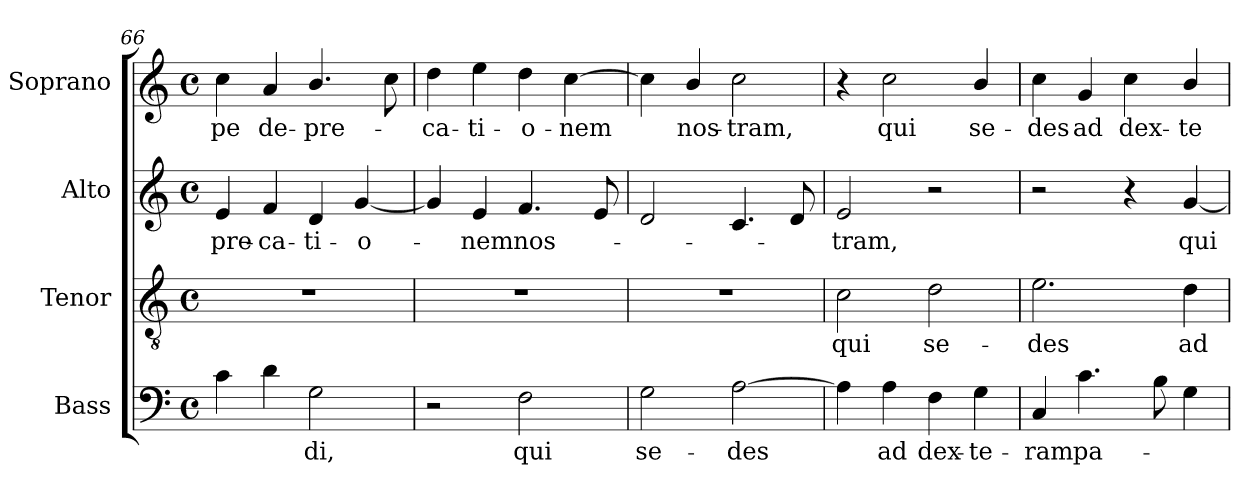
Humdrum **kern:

**kern	**text	**kern	**text	**kern	**text	**kern	**text
*part4	*part4	*part3	*part3	*part2	*part2	*part1	*part1
*staff4	*staff4	*staff3	*staff3	*staff2	*staff2	*staff1	*staff1
*I"Bass	*	*I"Tenor	*	*I"Alto	*	*I"Soprano	*
*I'B.	*	*I'T.	*	*I'A.	*	*I'S.	*
*clefF4	*	*clefGv2	*	*clefG2	*	*clefG2	*
*	*	*ITrd7c12	*	*	*	*	*
*k[]	*	*k[]	*	*k[]	*	*k[]	*
*C:	*	*C:	*	*C:	*	*C:	*
*M4/4	*	*M4/4	*	*M4/4	*	*M4/4	*
*met(c)	*	*met(c)	*	*met(c)	*	*met(c)	*
=66	=66	=66	=66	=66	=66	=66	=66
!	!	!	!	!	!LO:LY:b:color=#000000	!	!
!	!	!	!	!	!	!	!LO:LY:b:color=#000000
4ci\	.	1r	.	4ei/	-pre-	4cci\	-pe
!	!	!	!	!	!LO:LY:b:color=#000000	!	!
!	!	!	!	!	!	!	!LO:LY:b:color=#000000
4di\	.	.	.	4fi/	-ca-	4ai/	de-
!	!LO:LY:b:color=#000000	!	!	!	!	!	!
!	!	!	!	!	!LO:LY:b:color=#000000	!	!
!	!	!	!	!	!	!	!LO:LY:b:color=#000000
2Gi\	-di,	.	.	4di/	-ti-	4.bi/	-pre-
!	!	!	!	!	!LO:LY:b:color=#000000	!	!
.	.	.	.	[4gi/	-o-	.	.
.	.	.	.	.	.	8cci\	.
=67	=67	=67	=67	=67	=67	=67	=67
!	!	!	!	!	!	!	!LO:LY:b:color=#000000
2r	.	1r	.	4gi/]	.	4ddi\	-ca-
!	!	!	!	!	!LO:LY:b:color=#000000	!	!
!	!	!	!	!	!	!	!LO:LY:b:color=#000000
.	.	.	.	4ei/	-nem	4eei\	-ti-
!	!LO:LY:b:color=#000000	!	!	!	!	!	!
!	!	!	!	!	!LO:LY:b:color=#000000	!	!
!	!	!	!	!	!	!	!LO:LY:b:color=#000000
2Fi\	qui	.	.	4.fi/	nos-	4ddi\	-o-
!	!	!	!	!	!	!	!LO:LY:b:color=#000000
.	.	.	.	.	.	[4cci\	-nem
.	.	.	.	8ei/	.	.	.
=68	=68	=68	=68	=68	=68	=68	=68
!	!LO:LY:b:color=#000000	!	!	!	!	!	!
2Gi\	se-	1r	.	2di/	.	4cci\]	.
!	!	!	!	!	!	!	!LO:LY:b:color=#000000
.	.	.	.	.	.	4bi/	nos-
!	!LO:LY:b:color=#000000	!	!	!	!	!	!
!	!	!	!	!	!	!	!LO:LY:b:color=#000000
[2Ai\	-des	.	.	4.ci/	.	2cci\	-tram,
.	.	.	.	8di/	.	.	.
=69	=69	=69	=69	=69	=69	=69	=69
!	!	!	!LO:LY:b:color=#000000	!	!	!	!
!	!	!	!	!	!LO:LY:b:color=#000000	!	!
4Ai\]	.	2Ci\	qui	2ei/	-tram,	4r	.
!	!LO:LY:b:color=#000000	!	!	!	!	!	!
!	!	!	!	!	!	!	!LO:LY:b:color=#000000
4Ai\	ad	.	.	.	.	2cci\	qui
!	!LO:LY:b:color=#000000	!	!	!	!	!	!
!	!	!	!LO:LY:b:color=#000000	!	!	!	!
4Fi\	dex-	2Di\	se-	2r	.	.	.
!	!LO:LY:b:color=#000000	!	!	!	!	!	!
!	!	!	!	!	!	!	!LO:LY:b:color=#000000
4Gi\	-te-	.	.	.	.	4bi/	se-
=70	=70	=70	=70	=70	=70	=70	=70
!	!LO:LY:b:color=#000000	!	!	!	!	!	!
!	!	!	!LO:LY:b:color=#000000	!	!	!	!
!	!	!	!	!	!	!	!LO:LY:b:color=#000000
4Ci/	-ram	2.Ei\	-des	2r	.	4cci\	-des
!	!LO:LY:b:color=#000000	!	!	!	!	!	!
!	!	!	!	!	!	!	!LO:LY:b:color=#000000
4.ci\	pa-	.	.	.	.	4gi/	ad
!	!	!	!	!	!	!	!LO:LY:b:color=#000000
.	.	.	.	4r	.	4cci\	dex-
8Bi\	.	.	.	.	.	.	.
!	!	!	!LO:LY:b:color=#000000	!	!	!	!
!	!	!	!	!	!LO:LY:b:color=#000000	!	!
!	!	!	!	!	!	!	!LO:LY:b:color=#000000
4Gi\	.	4Di\	ad	[4gi/	qui	4bi/	-te-
=	=	=	=	=	=	=	=
*-	*-	*-	*-	*-	*-	*-	*-
